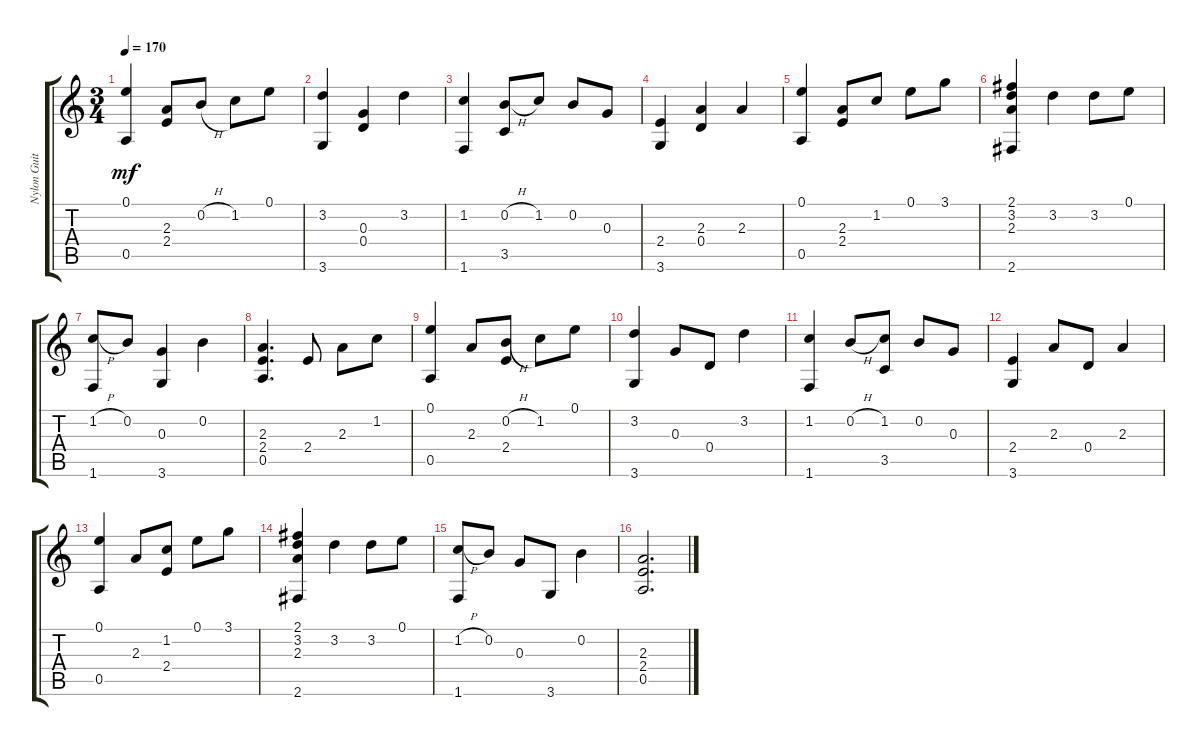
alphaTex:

\track ("Nylon Guitar" "Nylon Guit") {instrument acousticguitarnylon}
\staff {score tabs}
\tuning (E4 B3 G3 D3 A2 E2) {hide}
\ts (3 4)
\tempo 170
\clef g2
\ks c
(0.1 0.5).4{dy mf} (2.3 2.4).8 0.2{h}.8 1.2.8 0.1.8 |
(3.2 3.6).4 (0.3 0.4).4 3.2.4 |
(1.2 1.6).4 (0.2{h} 3.5).8 1.2.8 0.2.8 0.3.8 |
(2.4 3.6).4 (2.3 0.4).4 2.3.4 |
(0.1 0.5).4 (2.3 2.4).8 1.2.8 0.1.8 3.1.8 |
(2.1 3.2 2.3 2.6).4 3.2.4 3.2.8 0.1.8 |
(1.2{h} 1.6).8 0.2.8 (0.3 3.6).4 0.2.4 |
(2.3 2.4 0.5).4{d} 2.4.8 2.3.8 1.2.8 |
(0.1 0.5).4 2.3.8 (0.2{h} 2.4).8 1.2.8 0.1.8 |
(3.2 3.6).4 0.3.8 0.4.8 3.2.4 |
(1.2 1.6).4 0.2{h}.8 (1.2 3.5).8 0.2.8 0.3.8 |
(2.4 3.6).4 2.3.8 0.4.8 2.3.4 |
(0.1 0.5).4 2.3.8 (1.2 2.4).8 0.1.8 3.1.8 |
(2.1 3.2 2.3 2.6).4 3.2.4 3.2.8 0.1.8 |
(1.2{h} 1.6).8 0.2.8 0.3.8 3.6.8 0.2.4 |
(2.3 2.4 0.5).2{d}
